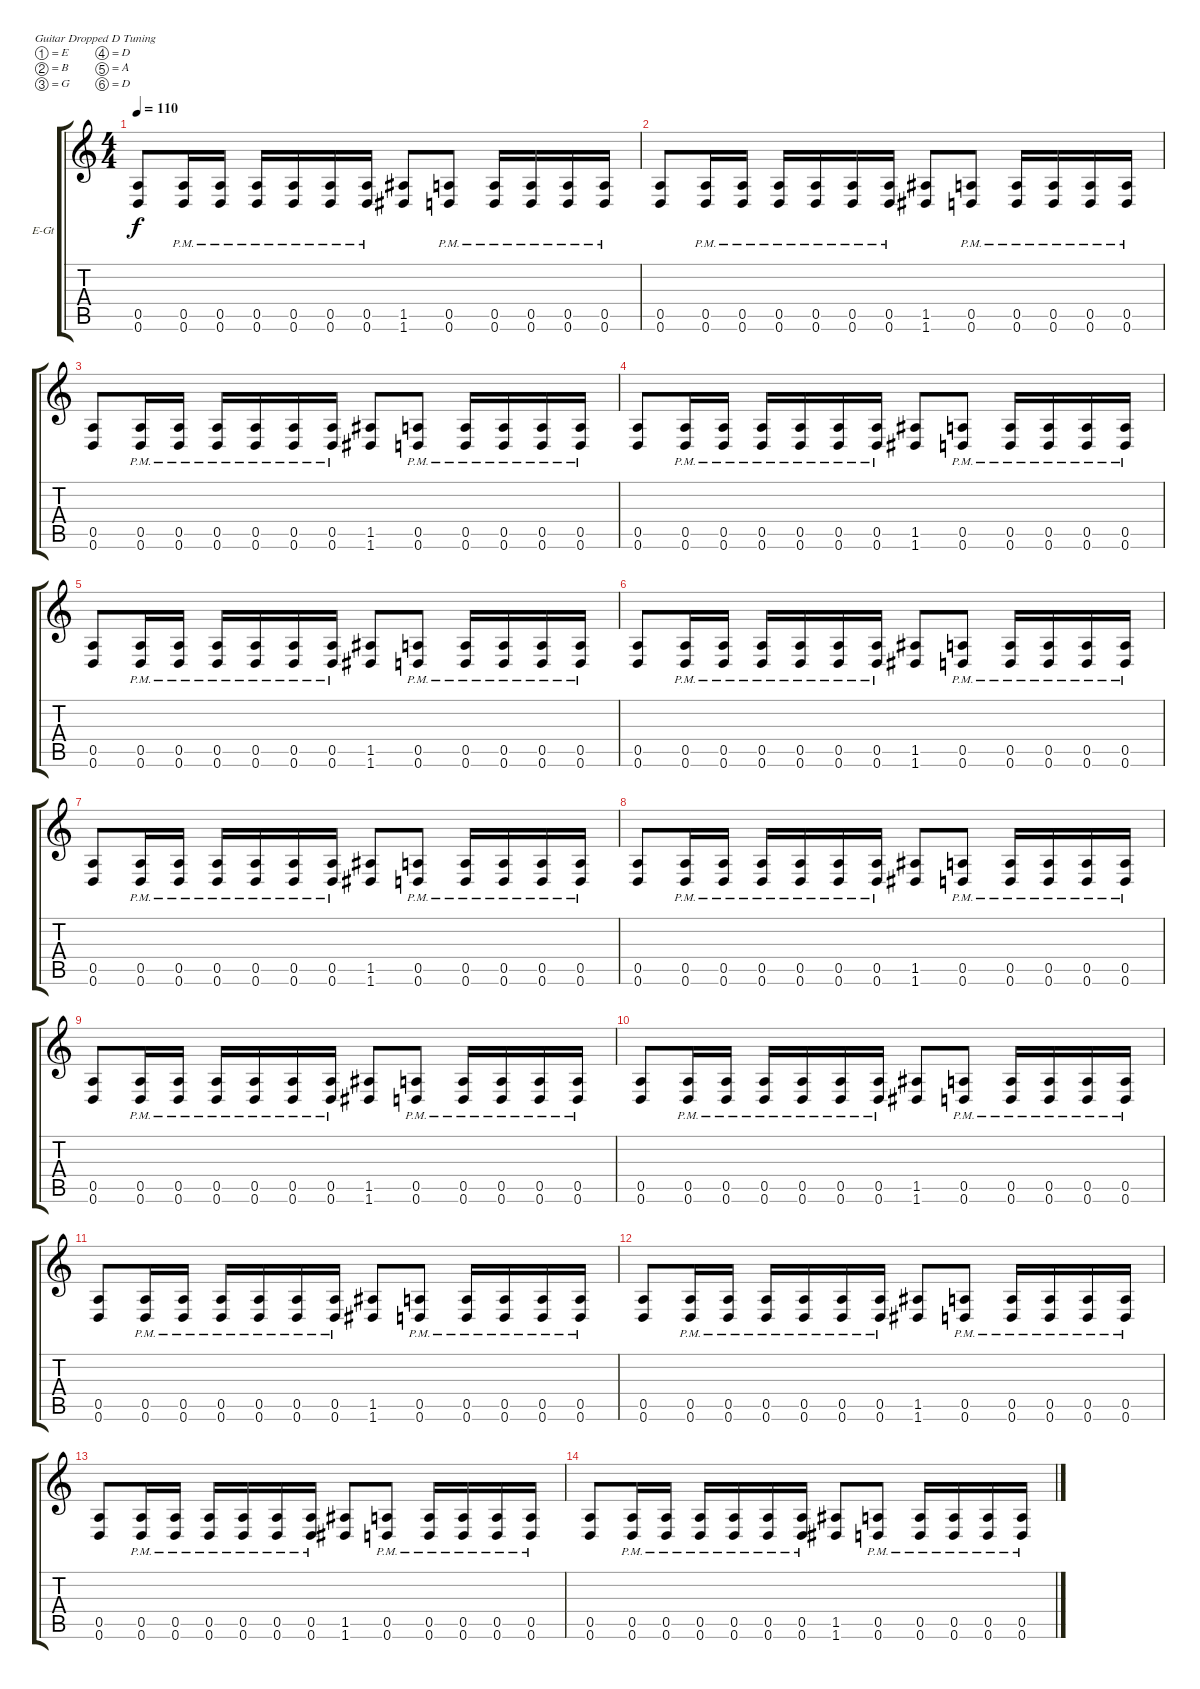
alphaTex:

\bracketExtendMode groupsimilarinstruments
\firstSystemTrackNameOrientation horizontal
\otherSystemsTrackNameOrientation horizontal
\track ("Overdriven-guitar (Richard)" "E-Gt") {instrument overdrivenguitar}
\staff {score tabs}
\tuning (E4 B3 G3 D3 A2 D2)
\ts (4 4)
\tempo 110
\clef g2
\ks c
(0.5 0.6).8{dy f} (0.5{pm} 0.6{pm}).16 (0.5{pm} 0.6{pm}).16 (0.5{pm} 0.6{pm}).16 (0.5{pm} 0.6{pm}).16 (0.5{pm} 0.6{pm}).16 (0.5{pm} 0.6{pm}).16 (1.5 1.6).8 (0.5{pm} 0.6{pm}).8 (0.5{pm} 0.6{pm}).16 (0.5{pm} 0.6{pm}).16 (0.5{pm} 0.6{pm}).16 (0.5{pm} 0.6{pm}).16 |
(0.5 0.6).8 (0.5{pm} 0.6{pm}).16 (0.5{pm} 0.6{pm}).16 (0.5{pm} 0.6{pm}).16 (0.5{pm} 0.6{pm}).16 (0.5{pm} 0.6{pm}).16 (0.5{pm} 0.6{pm}).16 (1.5 1.6).8 (0.5{pm} 0.6{pm}).8 (0.5{pm} 0.6{pm}).16 (0.5{pm} 0.6{pm}).16 (0.5{pm} 0.6{pm}).16 (0.5{pm} 0.6{pm}).16 |
(0.5 0.6).8 (0.5{pm} 0.6{pm}).16 (0.5{pm} 0.6{pm}).16 (0.5{pm} 0.6{pm}).16 (0.5{pm} 0.6{pm}).16 (0.5{pm} 0.6{pm}).16 (0.5{pm} 0.6{pm}).16 (1.5 1.6).8 (0.5{pm} 0.6{pm}).8 (0.5{pm} 0.6{pm}).16 (0.5{pm} 0.6{pm}).16 (0.5{pm} 0.6{pm}).16 (0.5{pm} 0.6{pm}).16 |
(0.5 0.6).8 (0.5{pm} 0.6{pm}).16 (0.5{pm} 0.6{pm}).16 (0.5{pm} 0.6{pm}).16 (0.5{pm} 0.6{pm}).16 (0.5{pm} 0.6{pm}).16 (0.5{pm} 0.6{pm}).16 (1.5 1.6).8 (0.5{pm} 0.6{pm}).8 (0.5{pm} 0.6{pm}).16 (0.5{pm} 0.6{pm}).16 (0.5{pm} 0.6{pm}).16 (0.5{pm} 0.6{pm}).16 |
(0.5 0.6).8 (0.5{pm} 0.6{pm}).16 (0.5{pm} 0.6{pm}).16 (0.5{pm} 0.6{pm}).16 (0.5{pm} 0.6{pm}).16 (0.5{pm} 0.6{pm}).16 (0.5{pm} 0.6{pm}).16 (1.5 1.6).8 (0.5{pm} 0.6{pm}).8 (0.5{pm} 0.6{pm}).16 (0.5{pm} 0.6{pm}).16 (0.5{pm} 0.6{pm}).16 (0.5{pm} 0.6{pm}).16 |
(0.5 0.6).8 (0.5{pm} 0.6{pm}).16 (0.5{pm} 0.6{pm}).16 (0.5{pm} 0.6{pm}).16 (0.5{pm} 0.6{pm}).16 (0.5{pm} 0.6{pm}).16 (0.5{pm} 0.6{pm}).16 (1.5 1.6).8 (0.5{pm} 0.6{pm}).8 (0.5{pm} 0.6{pm}).16 (0.5{pm} 0.6{pm}).16 (0.5{pm} 0.6{pm}).16 (0.5{pm} 0.6{pm}).16 |
(0.5 0.6).8 (0.5{pm} 0.6{pm}).16 (0.5{pm} 0.6{pm}).16 (0.5{pm} 0.6{pm}).16 (0.5{pm} 0.6{pm}).16 (0.5{pm} 0.6{pm}).16 (0.5{pm} 0.6{pm}).16 (1.5 1.6).8 (0.5{pm} 0.6{pm}).8 (0.5{pm} 0.6{pm}).16 (0.5{pm} 0.6{pm}).16 (0.5{pm} 0.6{pm}).16 (0.5{pm} 0.6{pm}).16 |
(0.5 0.6).8 (0.5{pm} 0.6{pm}).16 (0.5{pm} 0.6{pm}).16 (0.5{pm} 0.6{pm}).16 (0.5{pm} 0.6{pm}).16 (0.5{pm} 0.6{pm}).16 (0.5{pm} 0.6{pm}).16 (1.5 1.6).8 (0.5{pm} 0.6{pm}).8 (0.5{pm} 0.6{pm}).16 (0.5{pm} 0.6{pm}).16 (0.5{pm} 0.6{pm}).16 (0.5{pm} 0.6{pm}).16 |
(0.5 0.6).8 (0.5{pm} 0.6{pm}).16 (0.5{pm} 0.6{pm}).16 (0.5{pm} 0.6{pm}).16 (0.5{pm} 0.6{pm}).16 (0.5{pm} 0.6{pm}).16 (0.5{pm} 0.6{pm}).16 (1.5 1.6).8 (0.5{pm} 0.6{pm}).8 (0.5{pm} 0.6{pm}).16 (0.5{pm} 0.6{pm}).16 (0.5{pm} 0.6{pm}).16 (0.5{pm} 0.6{pm}).16 |
(0.5 0.6).8 (0.5{pm} 0.6{pm}).16 (0.5{pm} 0.6{pm}).16 (0.5{pm} 0.6{pm}).16 (0.5{pm} 0.6{pm}).16 (0.5{pm} 0.6{pm}).16 (0.5{pm} 0.6{pm}).16 (1.5 1.6).8 (0.5{pm} 0.6{pm}).8 (0.5{pm} 0.6{pm}).16 (0.5{pm} 0.6{pm}).16 (0.5{pm} 0.6{pm}).16 (0.5{pm} 0.6{pm}).16 |
(0.5 0.6).8 (0.5{pm} 0.6{pm}).16 (0.5{pm} 0.6{pm}).16 (0.5{pm} 0.6{pm}).16 (0.5{pm} 0.6{pm}).16 (0.5{pm} 0.6{pm}).16 (0.5{pm} 0.6{pm}).16 (1.5 1.6).8 (0.5{pm} 0.6{pm}).8 (0.5{pm} 0.6{pm}).16 (0.5{pm} 0.6{pm}).16 (0.5{pm} 0.6{pm}).16 (0.5{pm} 0.6{pm}).16 |
(0.5 0.6).8 (0.5{pm} 0.6{pm}).16 (0.5{pm} 0.6{pm}).16 (0.5{pm} 0.6{pm}).16 (0.5{pm} 0.6{pm}).16 (0.5{pm} 0.6{pm}).16 (0.5{pm} 0.6{pm}).16 (1.5 1.6).8 (0.5{pm} 0.6{pm}).8 (0.5{pm} 0.6{pm}).16 (0.5{pm} 0.6{pm}).16 (0.5{pm} 0.6{pm}).16 (0.5{pm} 0.6{pm}).16 |
(0.5 0.6).8 (0.5{pm} 0.6{pm}).16 (0.5{pm} 0.6{pm}).16 (0.5{pm} 0.6{pm}).16 (0.5{pm} 0.6{pm}).16 (0.5{pm} 0.6{pm}).16 (0.5{pm} 0.6{pm}).16 (1.5 1.6).8 (0.5{pm} 0.6{pm}).8 (0.5{pm} 0.6{pm}).16 (0.5{pm} 0.6{pm}).16 (0.5{pm} 0.6{pm}).16 (0.5{pm} 0.6{pm}).16 |
(0.5 0.6).8 (0.5{pm} 0.6{pm}).16 (0.5{pm} 0.6{pm}).16 (0.5{pm} 0.6{pm}).16 (0.5{pm} 0.6{pm}).16 (0.5{pm} 0.6{pm}).16 (0.5{pm} 0.6{pm}).16 (1.5 1.6).8 (0.5{pm} 0.6{pm}).8 (0.5{pm} 0.6{pm}).16 (0.5{pm} 0.6{pm}).16 (0.5{pm} 0.6{pm}).16 (0.5{pm} 0.6{pm}).16
